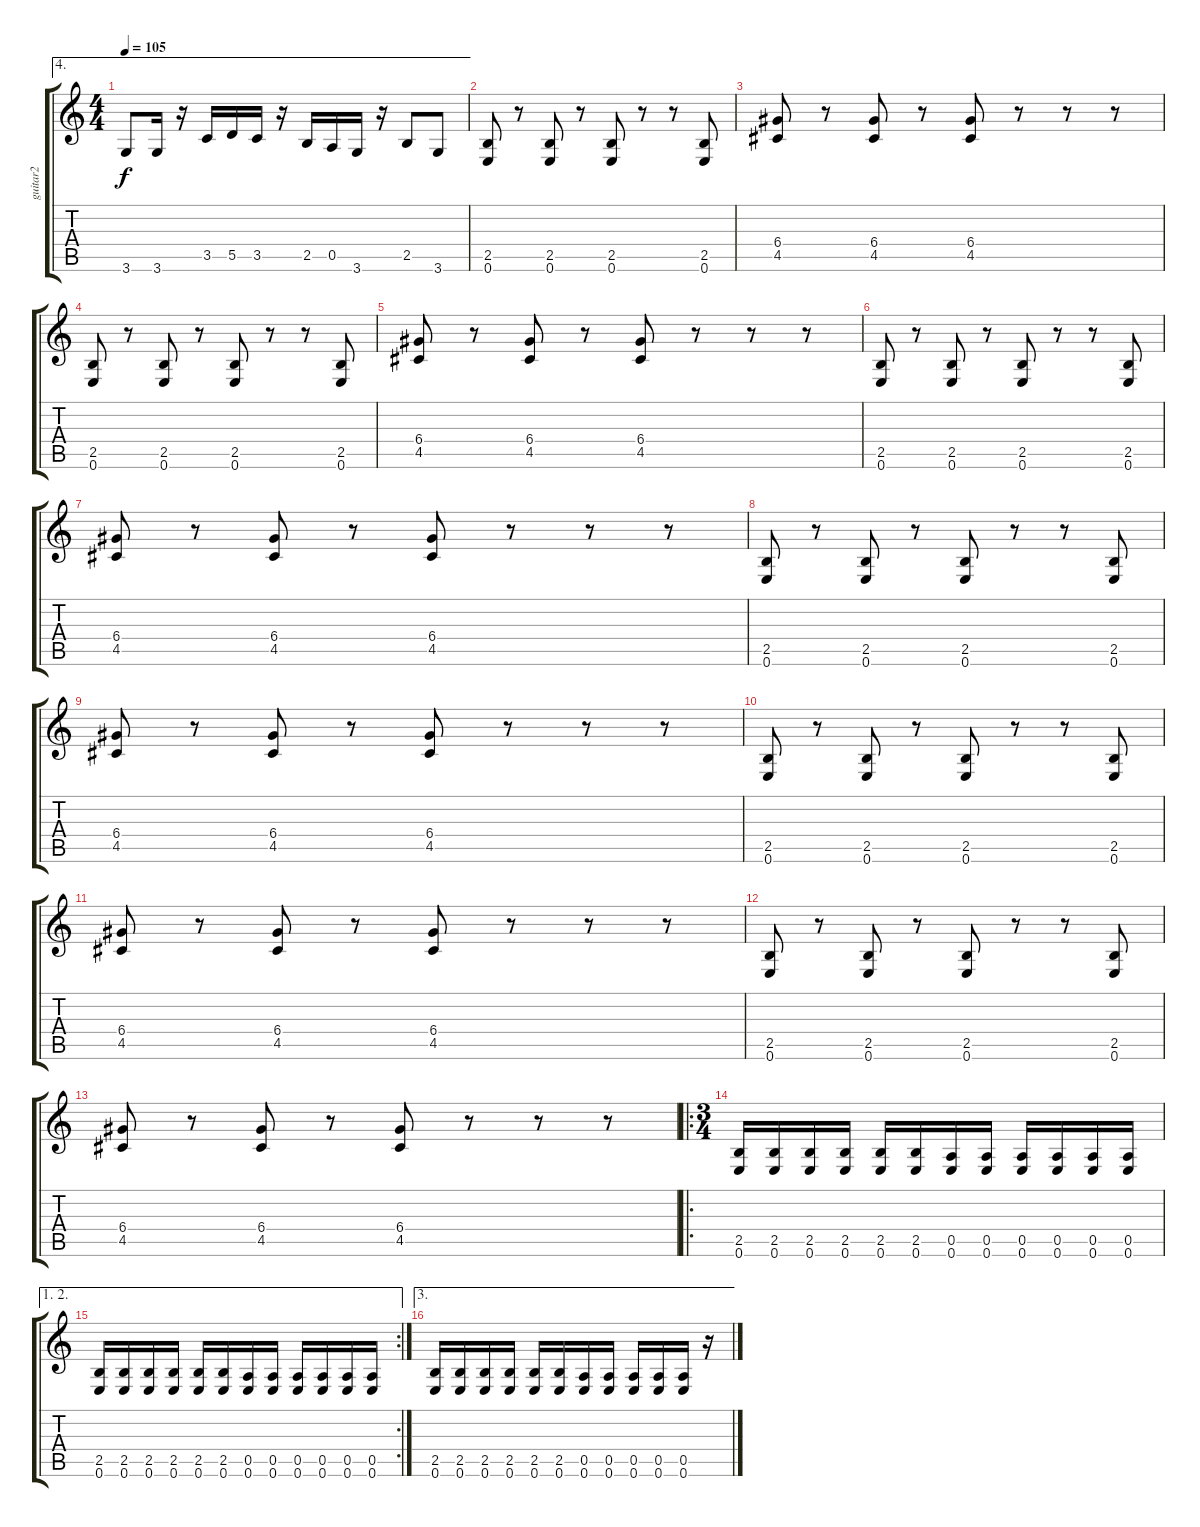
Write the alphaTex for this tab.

\track ("guitar2" "guitar2") {instrument distortionguitar}
\staff {score tabs}
\tuning (E4 B3 G3 D3 A2 E2) {hide}
\ae 4
\ts (4 4)
\tempo 105
\clef g2
\ks c
3.6.8{dy f} 3.6.16 r.16 3.5.16 5.5.16 3.5.16 r.16 2.5.16 0.5.16 3.6.16 r.16 2.5.8 3.6.8 |
(2.5 0.6).8 r.8 (2.5 0.6).8 r.8 (2.5 0.6).8 r.8 r.8 (2.5 0.6).8 |
(6.4 4.5).8 r.8 (6.4 4.5).8 r.8 (6.4 4.5).8 r.8 r.8 r.8 |
(2.5 0.6).8 r.8 (2.5 0.6).8 r.8 (2.5 0.6).8 r.8 r.8 (2.5 0.6).8 |
(6.4 4.5).8 r.8 (6.4 4.5).8 r.8 (6.4 4.5).8 r.8 r.8 r.8 |
(2.5 0.6).8 r.8 (2.5 0.6).8 r.8 (2.5 0.6).8 r.8 r.8 (2.5 0.6).8 |
(6.4 4.5).8 r.8 (6.4 4.5).8 r.8 (6.4 4.5).8 r.8 r.8 r.8 |
(2.5 0.6).8 r.8 (2.5 0.6).8 r.8 (2.5 0.6).8 r.8 r.8 (2.5 0.6).8 |
(6.4 4.5).8 r.8 (6.4 4.5).8 r.8 (6.4 4.5).8 r.8 r.8 r.8 |
(2.5 0.6).8 r.8 (2.5 0.6).8 r.8 (2.5 0.6).8 r.8 r.8 (2.5 0.6).8 |
(6.4 4.5).8 r.8 (6.4 4.5).8 r.8 (6.4 4.5).8 r.8 r.8 r.8 |
(2.5 0.6).8 r.8 (2.5 0.6).8 r.8 (2.5 0.6).8 r.8 r.8 (2.5 0.6).8 |
(6.4 4.5).8 r.8 (6.4 4.5).8 r.8 (6.4 4.5).8 r.8 r.8 r.8 |
\ro
\ts (3 4)
(2.5 0.6).16 (2.5 0.6).16 (2.5 0.6).16 (2.5 0.6).16 (2.5 0.6).16 (2.5 0.6).16 (0.5 0.6).16 (0.5 0.6).16 (0.5 0.6).16 (0.5 0.6).16 (0.5 0.6).16 (0.5 0.6).16 |
\ae (1 2)
\rc 2
(2.5 0.6).16 (2.5 0.6).16 (2.5 0.6).16 (2.5 0.6).16 (2.5 0.6).16 (2.5 0.6).16 (0.5 0.6).16 (0.5 0.6).16 (0.5 0.6).16 (0.5 0.6).16 (0.5 0.6).16 (0.5 0.6).16 |
\ae 3
(2.5 0.6).16 (2.5 0.6).16 (2.5 0.6).16 (2.5 0.6).16 (2.5 0.6).16 (2.5 0.6).16 (0.5 0.6).16 (0.5 0.6).16 (0.5 0.6).16 (0.5 0.6).16 (0.5 0.6).16 r.16
